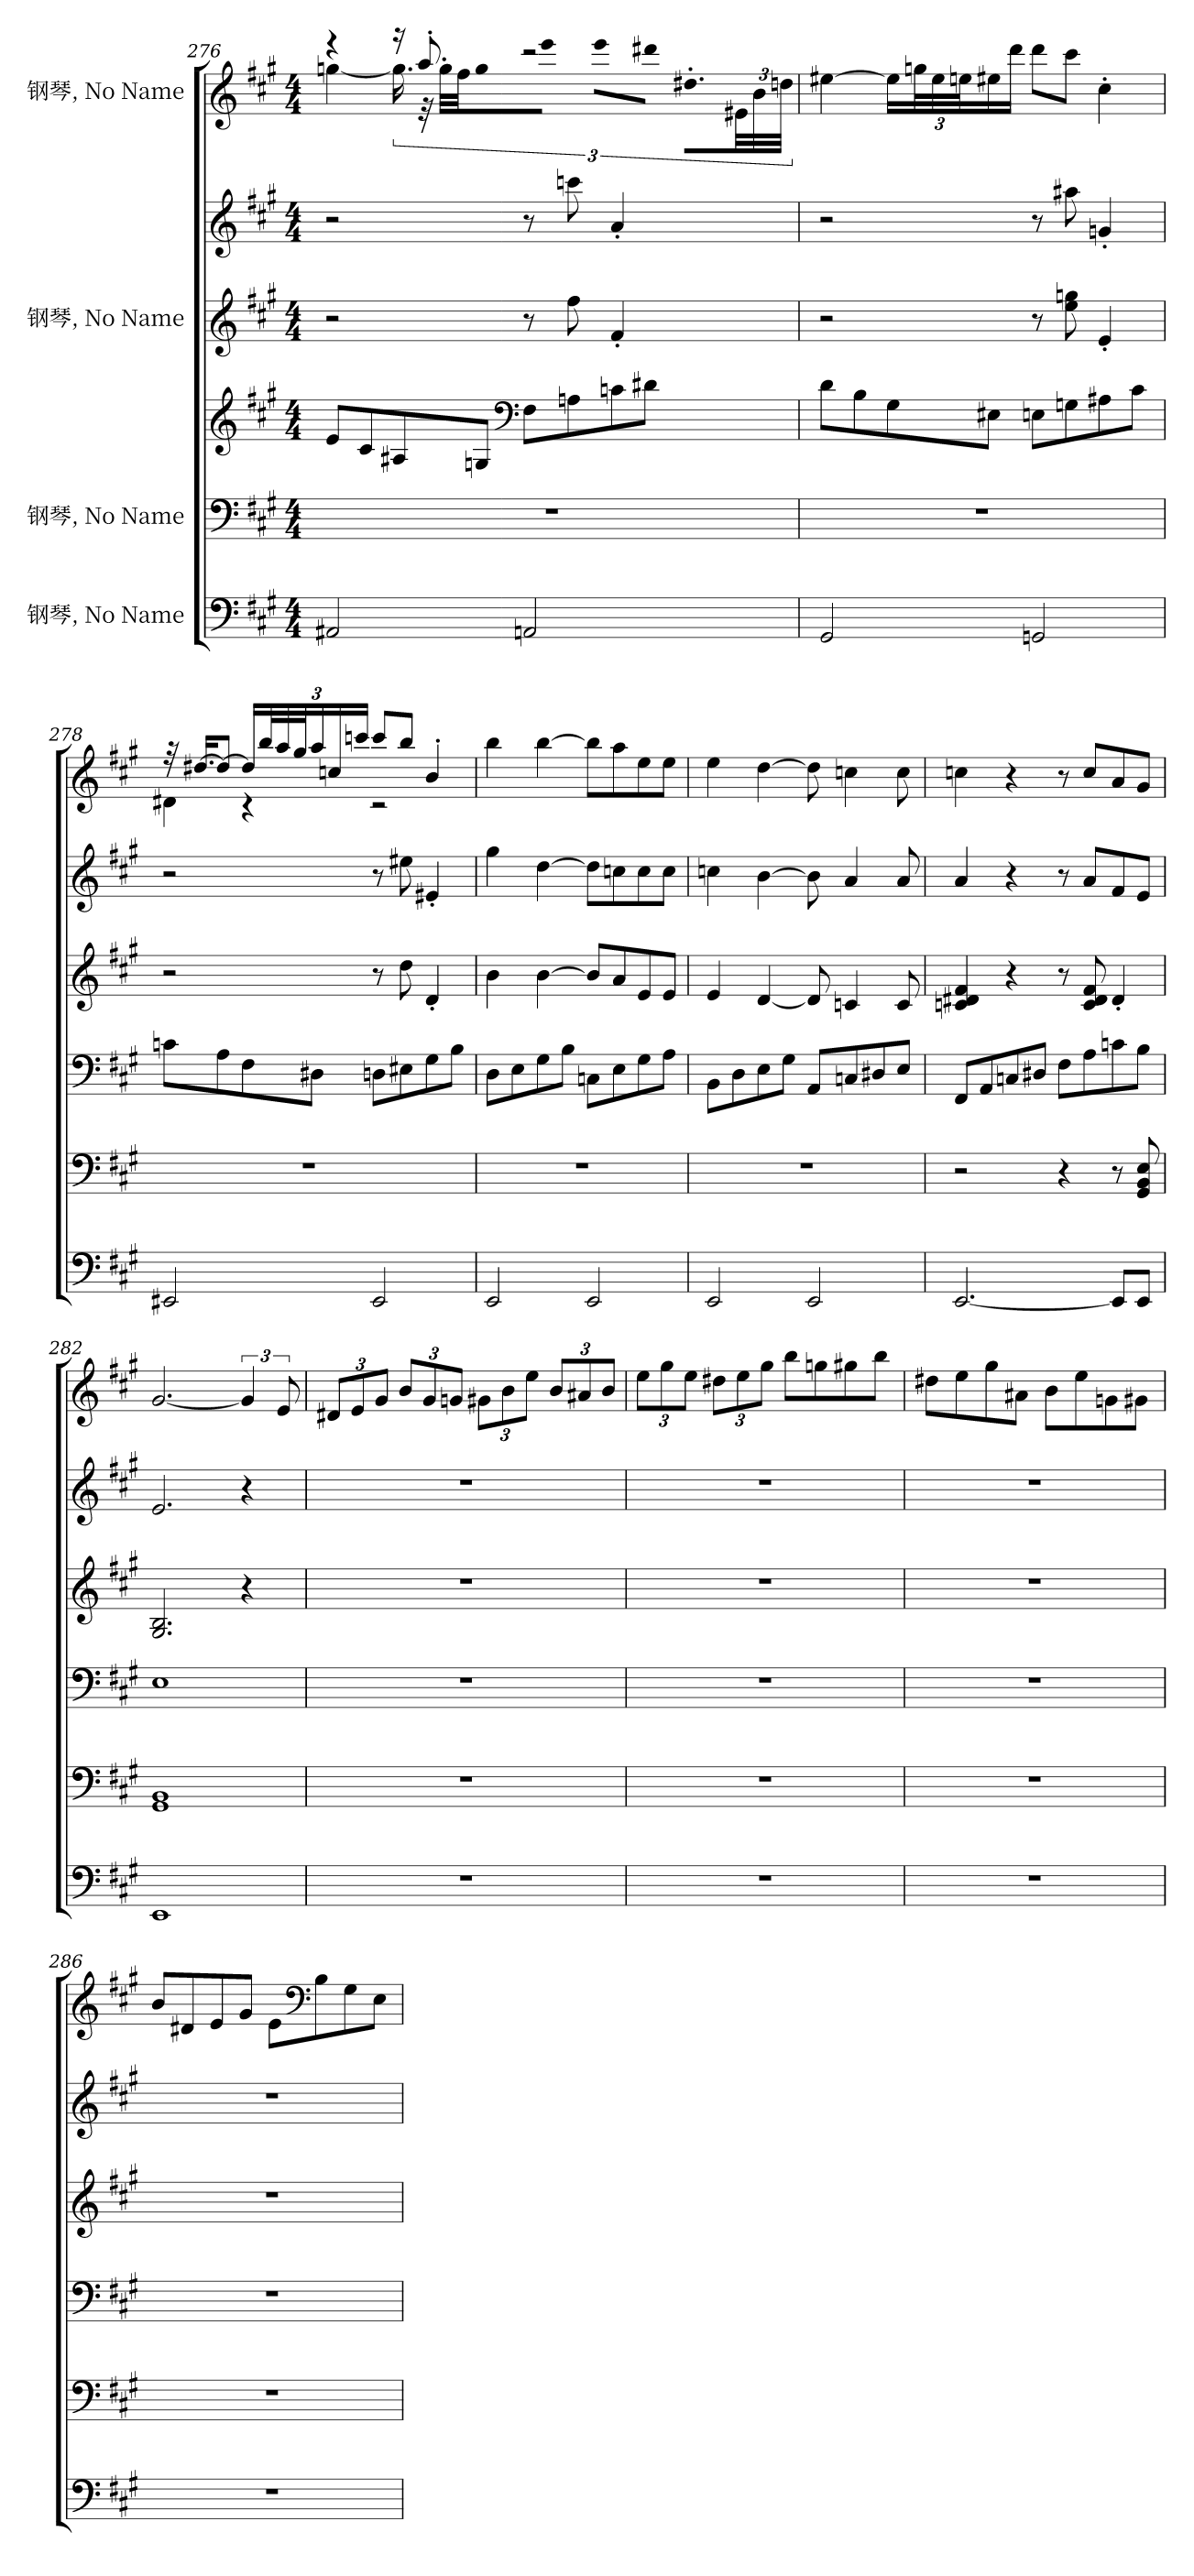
**kern	**kern	**kern	**kern	**kern	**kern
*part4	*part3	*part3	*part2	*part2	*part1
*staff6	*staff5	*staff4	*staff3	*staff2	*staff1
*I"钢琴, No Name	*I"钢琴, No Name	*	*I"钢琴, No Name	*	*I"钢琴, No Name
!!LO:PB:g=z
*clefF4	*clefF4	*clefG2	*clefG2	*clefG2	*clefG2
*k[f#c#g#]	*k[f#c#g#]	*k[f#c#g#]	*k[f#c#g#]	*k[f#c#g#]	*k[f#c#g#]
*M4/4	*M4/4	*M4/4	*M4/4	*M4/4	*M4/4
*MM45	*MM45	*MM45	*MM45	*MM45	*MM45
=276	=276	=276	=276	=276	=276
*	*	*	*	*	*^
2AA#X/	1r	8e/L	2r	2r	4r	[4ggn\
.	.	8c#/	.	.	.	.
.	.	8A#X/	.	.	16r	24.gg\]
.	.	.	.	.	8.aa'/	48r
.	.	.	.	.	.	48gg\LLL
*	*	*	*	*	*MM44	*
.	.	.	.	.	.	48ff#\J
*	*	*	*	*	*MM45	*
.	.	8Gn/J	.	.	.	16gg\
.	.	.	.	.	.	16eee\JJ
*	*	*clefF4	*	*	*	*
*	*	*	*	*	*MM45	*
2AAn/	.	8F#\L	8r	8r	2r	8eee\L
.	.	8An\	8ff#\	8cccn\	.	8ddd#X\J
.	.	8cn\	4f#'/	4a'/	.	8.dd#X'\L
.	.	8d#X\J	.	.	.	.
*	*	*	*	*	*	*Xbrackettup
.	.	.	.	.	.	48e#X\LL
.	.	.	.	.	.	48b\
.	.	.	.	.	.	48ddn\JJJ
*	*	*	*	*	*v	*v
=277	=277	=277	=277	=277	=277
*	*	*	*	*	*MM45
2GG#/	1r	8d\L	2r	2r	[4ee#X\
.	.	8B\	.	.	.
.	.	8G#\	.	.	16ee#\LL]
.	.	.	.	.	48ggn\L
.	.	.	.	.	48ee#\
*	*	*	*	*	*MM44
.	.	.	.	.	48een\J
*	*	*	*	*	*MM45
.	.	8E#X\J	.	.	16ee#X\
.	.	.	.	.	16ddd\JJ
*	*	*	*	*	*MM45
2GGn/	.	8En\L	8r	8r	8ddd\L
.	.	8Gn\	8ee\ 8ggn\	8aa#X\	8ccc#\J
.	.	8A#X\	4e'/	4gn'/	4cc#'\
.	.	8c#\J	.	.	.
!!LO:LB:g=z
=278	=278	=278	=278	=278	=278
*	*	*	*	*	*MM45
*	*	*	*	*	*^
2EE#X/	1r	8cn\L	2r	2r	32r	4d#X\
.	.	.	.	.	[16.dd#X/KL	.
.	.	8A\	.	.	8dd#/J_	.
.	.	8F#\	.	.	16dd#/LL]	4r
.	.	.	.	.	48bb/L	.
.	.	.	.	.	48aa/	.
*	*	*	*	*	*MM44	*
.	.	.	.	.	48gg#/J	.
*	*	*	*	*	*MM45	*
.	.	8D#X\J	.	.	24aa/	.
.	.	.	.	.	24ccn/	.
.	.	.	.	.	24cccn/JJ	.
*	*	*	*	*	*MM45	*
2EE#/	.	8Dn\L	8r	8r	8ccc/L	2r
.	.	8E#X\	8dd\	8ee#X\	8bb/J	.
.	.	8G#\	4d'/	4e#X'/	4b'/	.
.	.	8B\J	.	.	.	.
*	*	*	*	*	*v	*v
=279	=279	=279	=279	=279	=279
*	*	*	*	*	*MM45
2EE/	1r	8D\L	4b\	4gg#\	4bb\
.	.	8E\	.	.	.
.	.	8G#\	[4b\	[4dd\	[4bb\
.	.	8B\J	.	.	.
*	*	*	*	*	*MM45
2EE/	.	8Cn\L	8b/L]	8dd\L]	8bb\L]
.	.	8E\	8a/	8ccn\	8aa\
.	.	8G#\	8e/	8cc\	8ee\
*	*	*	*	*	*MM42
.	.	8A\J	8e/J	8cc\J	8ee\J
!!LO:PB:g=z
=280	=280	=280	=280	=280	=280
*	*	*	*	*	*MM45
2EE/	1r	8BB\L	4e/	4ccn\	4ee\
.	.	8D\	.	.	.
.	.	8E\	[4d/	[4b\	[4dd\
.	.	8G#\J	.	.	.
2EE/	.	8AA/L	8d/]	8b\]	8dd\]
.	.	8Cn/	4cn/	4a/	4ccn\
.	.	8D#X/	.	.	.
*	*	*	*	*	*MM40
.	.	8E/J	8c/	8a/	8cc\
=281	=281	=281	=281	=281	=281
*	*	*	*	*	*MM44
[2.EE/	2r	8FF#/L	4cn/ 4d#X/ 4f#/	4a/	4ccn\
.	.	8AA/	.	.	.
.	.	8Cn/	4r	4r	4r
.	.	8D#X/J	.	.	.
.	4r	8F#\L	8r	8r	8r
.	.	8A\	8c/ 8d#/ 8f#/	8a/L	8cc/L
8EE/L]	8r	8cn\	4d#'/	8f#/	8a/
*	*	*	*	*	*MM25
8EE/J	8GG#/ 8BB/ 8E/	8B\J	.	8e/J	8g#/J
=282	=282	=282	=282	=282	=282
*	*	*	*	*	*MM53
1EE	1GG# 1BB	1E	2.G#/ 2.B/	2.e/	[2.g#/
*	*	*	*	*	*brackettup
.	.	.	4r	4r	6g#/]
.	.	.	.	.	12e/
!!LO:LB:g=z
=283	=283	=283	=283	=283	=283
*	*	*	*	*	*Xbrackettup
1r	1r	1r	1r	1r	12d#X/L
.	.	.	.	.	12e/
.	.	.	.	.	12g#/J
.	.	.	.	.	12b/L
.	.	.	.	.	12g#/
.	.	.	.	.	12gn/J
.	.	.	.	.	12g#X\L
.	.	.	.	.	12b\
.	.	.	.	.	12ee\J
.	.	.	.	.	12b/L
.	.	.	.	.	12a#X/
.	.	.	.	.	12b/J
=284	=284	=284	=284	=284	=284
1r	1r	1r	1r	1r	12ee\L
.	.	.	.	.	12gg#\
.	.	.	.	.	12ee\J
.	.	.	.	.	12dd#X\L
.	.	.	.	.	12ee\
.	.	.	.	.	12gg#\J
.	.	.	.	.	8bb\L
.	.	.	.	.	8ggn\
.	.	.	.	.	8gg#X\
.	.	.	.	.	8bb\J
=285	=285	=285	=285	=285	=285
1r	1r	1r	1r	1r	8dd#X\L
.	.	.	.	.	8ee\
.	.	.	.	.	8gg#\
.	.	.	.	.	8a#X\J
.	.	.	.	.	8b\L
.	.	.	.	.	8ee\
.	.	.	.	.	8gn\
.	.	.	.	.	8g#X\J
!!LO:PB:g=z
=286	=286	=286	=286	=286	=286
1r	1r	1r	1r	1r	8b/L
.	.	.	.	.	8d#X/
.	.	.	.	.	8e/
.	.	.	.	.	8g#/J
.	.	.	.	.	8e\L
*	*	*	*	*	*clefF4
.	.	.	.	.	8B\
.	.	.	.	.	8G#\
.	.	.	.	.	8E\J
=	=	=	=	=	=
*-	*-	*-	*-	*-	*-
